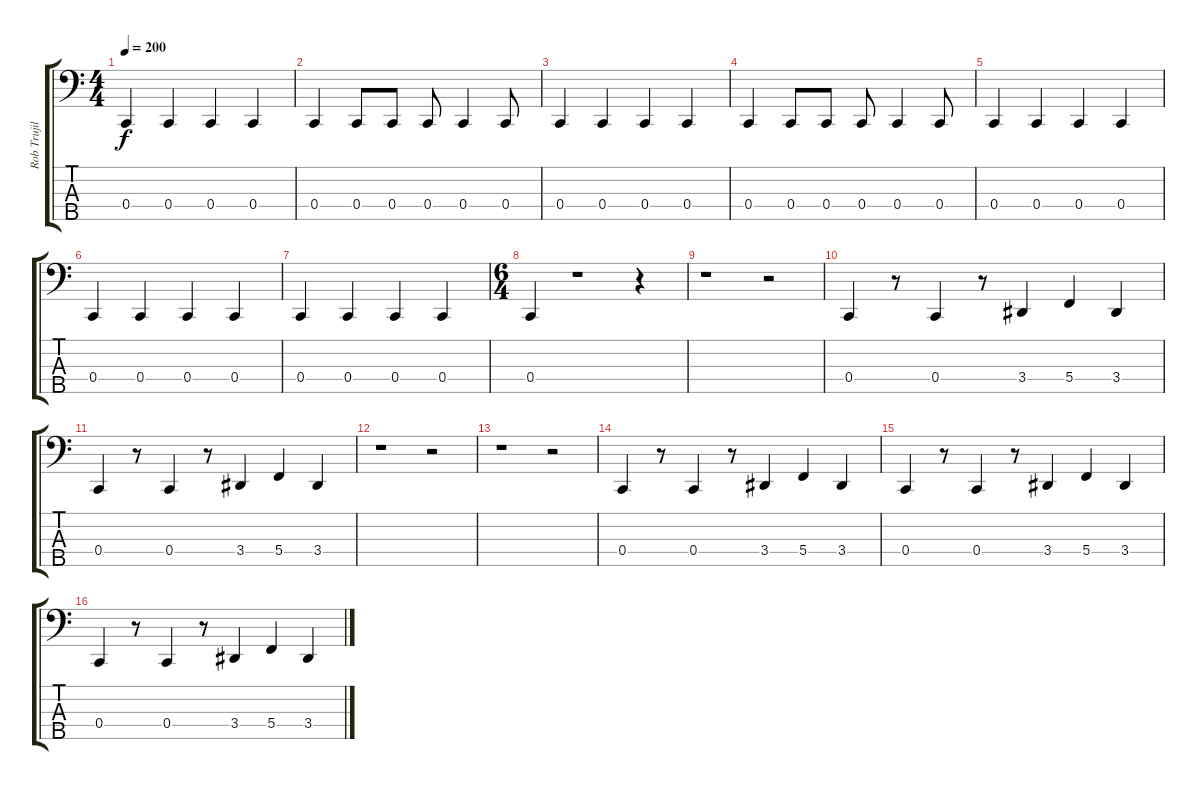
\track ("Rob Trujillo" "Rob Trujil") {instrument electricbassfinger}
\staff {score tabs}
\tuning (Eb2 Bb1 F1 C1 G0) {hide}
\ts (4 4)
\tempo 200
\clef f4
\ks c
0.4.4{dy f} 0.4.4 0.4.4 0.4.4 |
0.4.4 0.4.8 0.4.8 0.4.8 0.4.4 0.4.8 |
0.4.4 0.4.4 0.4.4 0.4.4 |
0.4.4 0.4.8 0.4.8 0.4.8 0.4.4 0.4.8 |
0.4.4 0.4.4 0.4.4 0.4.4 |
0.4.4 0.4.4 0.4.4 0.4.4 |
0.4.4 0.4.4 0.4.4 0.4.4 |
\ts (6 4)
0.4.4 r.1 r.4 |
r.1 r.2 |
0.4.4 r.8 0.4.4 r.8 3.4.4 5.4.4 3.4.4 |
0.4.4 r.8 0.4.4 r.8 3.4.4 5.4.4 3.4.4 |
r.1 r.2 |
r.1 r.2 |
0.4.4 r.8 0.4.4 r.8 3.4.4 5.4.4 3.4.4 |
0.4.4 r.8 0.4.4 r.8 3.4.4 5.4.4 3.4.4 |
0.4.4 r.8 0.4.4 r.8 3.4.4 5.4.4 3.4.4
